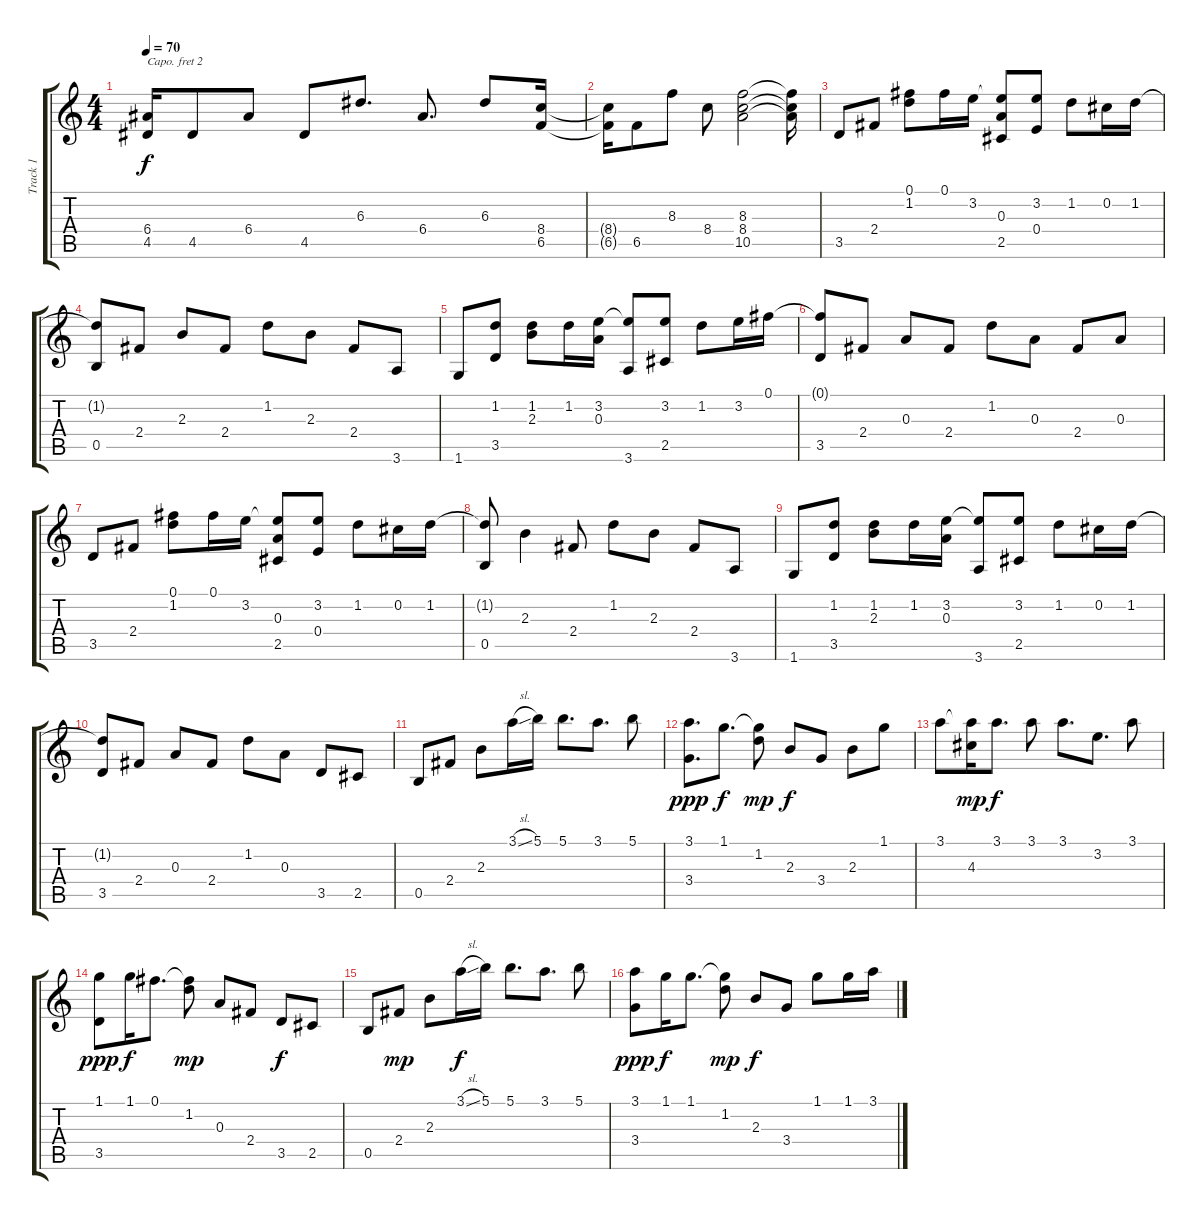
\track ("Track 1" "Track 1") {instrument acousticguitarsteel}
\staff {score tabs}
\capo 2
\tuning (E4 B3 G3 D3 A2 E2) {hide}
\ts (4 4)
\tempo 70
\clef g2
\ks c
(6.4{t} 4.5{t}).16{dy f} 4.5.8 6.4.8 4.5.8 6.3.8{d} 6.4.8{d} 6.3.8 (8.4 6.5).16 |
(8.4{t} 6.5{t}).16 6.5.8 8.3.8 8.4.8 (8.3 8.4 10.5).2 (8.3{t} 8.4{t} 10.5{t}).16 |
3.5.8 2.4.8 (0.1 1.2).8 0.1.16 3.2.16 (3.2{t} 0.3 2.5).8 (3.2 0.4).8 1.2.8 0.2.16 1.2.16 |
(1.2{t} 0.5).8 2.4.8 2.3.8 2.4.8 1.2.8 2.3.8 2.4.8 3.6.8 |
1.6.8 (1.2 3.5).8 (1.2 2.3).8 1.2.16 (3.2 0.3).16 (3.2{t} 3.6).8 (3.2 2.5).8 1.2.8 3.2.16 0.1.16 |
(0.1{t} 3.5).8 2.4.8 0.3.8 2.4.8 1.2.8 0.3.8 2.4.8 0.3.8 |
3.5.8 2.4.8 (0.1 1.2).8 0.1.16 3.2.16 (3.2{t} 0.3 2.5).8 (3.2 0.4).8 1.2.8 0.2.16 1.2.16 |
(1.2{t} 0.5).8 2.3.4 2.4.8 1.2.8 2.3.8 2.4.8 3.6.8 |
1.6.8 (1.2 3.5).8 (1.2 2.3).8 1.2.16 (3.2 0.3).16 (3.2{t} 3.6).8 (3.2 2.5).8 1.2.8 0.2.16 1.2.16 |
(1.2{t} 3.5).8 2.4.8 0.3.8 2.4.8 1.2.8 0.3.8 3.5.8 2.5.8 |
0.5.8 2.4.8 2.3.8 3.1{sl}.16 5.1.16 5.1.8{d} 3.1.8{d} 5.1.8 |
(3.1 3.4).8{d dy ppp} 1.1.8{d dy f} (1.1{t} 1.2).8{dy mp} 2.3.8{dy f} 3.4.8 2.3.8 1.1.8 |
3.1.8 (3.1{t} 4.3).16{dy mp} 3.1.8{d dy f} 3.1.8 3.1.8{d} 3.2.8{d} 3.1.8 |
(1.1 3.5).8{dy ppp} 1.1.16{dy f} 0.1.8{d} (0.1{t} 1.2).8{dy mp} 0.3.8 2.4.8 3.5.8{dy f} 2.5.8 |
0.5.8 2.4.8{dy mp} 2.3.8 3.1{sl}.16{dy f} 5.1.16 5.1.8{d} 3.1.8{d} 5.1.8 |
(3.1 3.4).8{dy ppp} 1.1.16{dy f} 1.1.8{d} (1.1{t} 1.2).8{dy mp} 2.3.8{dy f} 3.4.8 1.1.8 1.1.16 3.1.16
